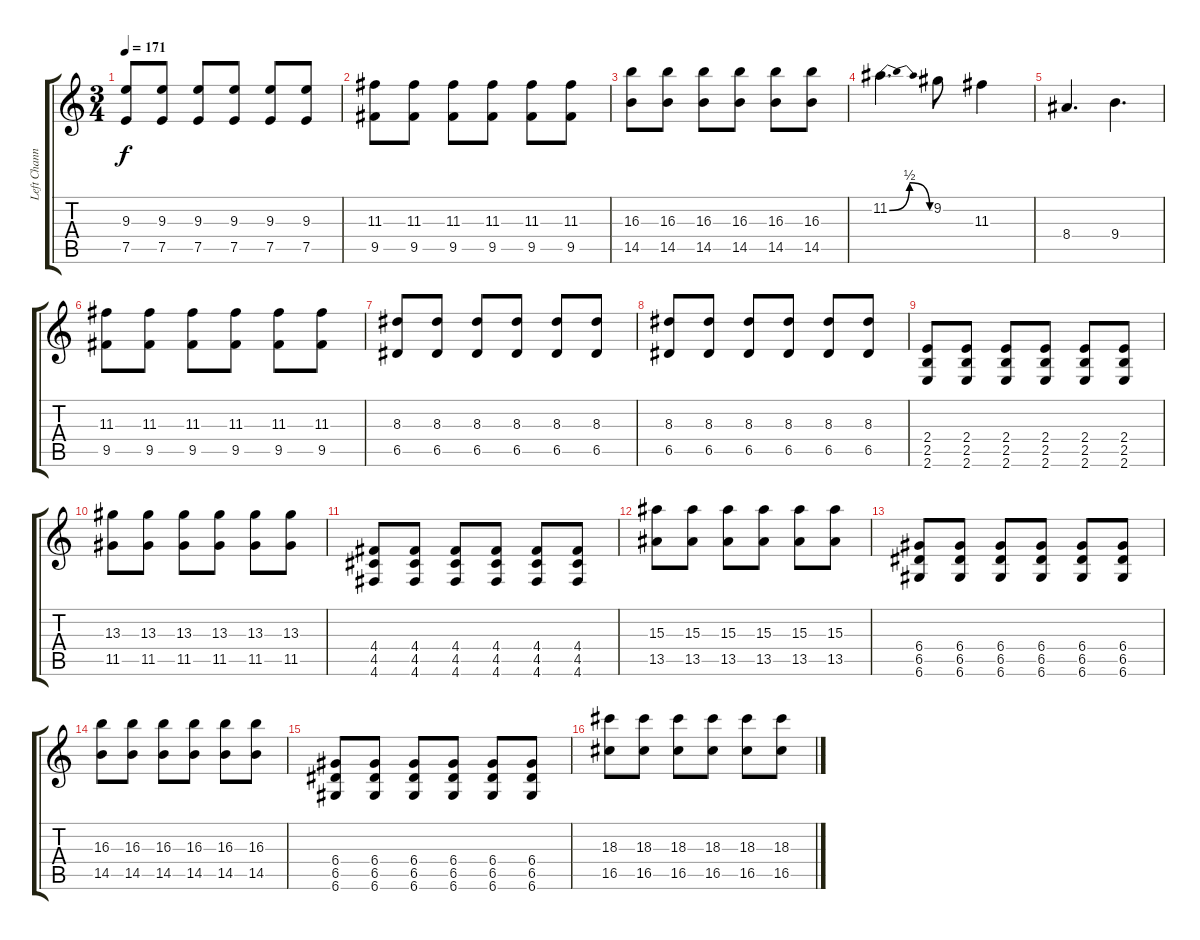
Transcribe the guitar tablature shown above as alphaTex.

\track ("Left Channel" "Left Chann") {instrument distortionguitar}
\staff {score tabs}
\tuning (E4 B3 G3 D3 A2 D2) {hide}
\ts (3 4)
\tempo 171
\clef g2
\ks c
(9.3 7.5).8{dy f} (9.3 7.5).8 (9.3 7.5).8 (9.3 7.5).8 (9.3 7.5).8 (9.3 7.5).8 |
(11.3 9.5).8 (11.3 9.5).8 (11.3 9.5).8 (11.3 9.5).8 (11.3 9.5).8 (11.3 9.5).8 |
(16.3 14.5).8 (16.3 14.5).8 (16.3 14.5).8 (16.3 14.5).8 (16.3 14.5).8 (16.3 14.5).8 |
11.2{be (bendrelease 0 0 30 2 30 2 60 0)}.4{d} 9.2.8 11.3.4 |
8.4.4{d} 9.4.4{d} |
(11.3 9.5).8 (11.3 9.5).8 (11.3 9.5).8 (11.3 9.5).8 (11.3 9.5).8 (11.3 9.5).8 |
(8.3 6.5).8 (8.3 6.5).8 (8.3 6.5).8 (8.3 6.5).8 (8.3 6.5).8 (8.3 6.5).8 |
(8.3 6.5).8 (8.3 6.5).8 (8.3 6.5).8 (8.3 6.5).8 (8.3 6.5).8 (8.3 6.5).8 |
(2.4 2.5 2.6).8 (2.4 2.5 2.6).8 (2.4 2.5 2.6).8 (2.4 2.5 2.6).8 (2.4 2.5 2.6).8 (2.4 2.5 2.6).8 |
(13.3 11.5).8 (13.3 11.5).8 (13.3 11.5).8 (13.3 11.5).8 (13.3 11.5).8 (13.3 11.5).8 |
(4.4 4.5 4.6).8 (4.4 4.5 4.6).8 (4.4 4.5 4.6).8 (4.4 4.5 4.6).8 (4.4 4.5 4.6).8 (4.4 4.5 4.6).8 |
(15.3 13.5).8 (15.3 13.5).8 (15.3 13.5).8 (15.3 13.5).8 (15.3 13.5).8 (15.3 13.5).8 |
(6.4 6.5 6.6).8 (6.4 6.5 6.6).8 (6.4 6.5 6.6).8 (6.4 6.5 6.6).8 (6.4 6.5 6.6).8 (6.4 6.5 6.6).8 |
(16.3 14.5).8 (16.3 14.5).8 (16.3 14.5).8 (16.3 14.5).8 (16.3 14.5).8 (16.3 14.5).8 |
(6.4 6.5 6.6).8 (6.4 6.5 6.6).8 (6.4 6.5 6.6).8 (6.4 6.5 6.6).8 (6.4 6.5 6.6).8 (6.4 6.5 6.6).8 |
(18.3 16.5).8 (18.3 16.5).8 (18.3 16.5).8 (18.3 16.5).8 (18.3 16.5).8 (18.3 16.5).8
